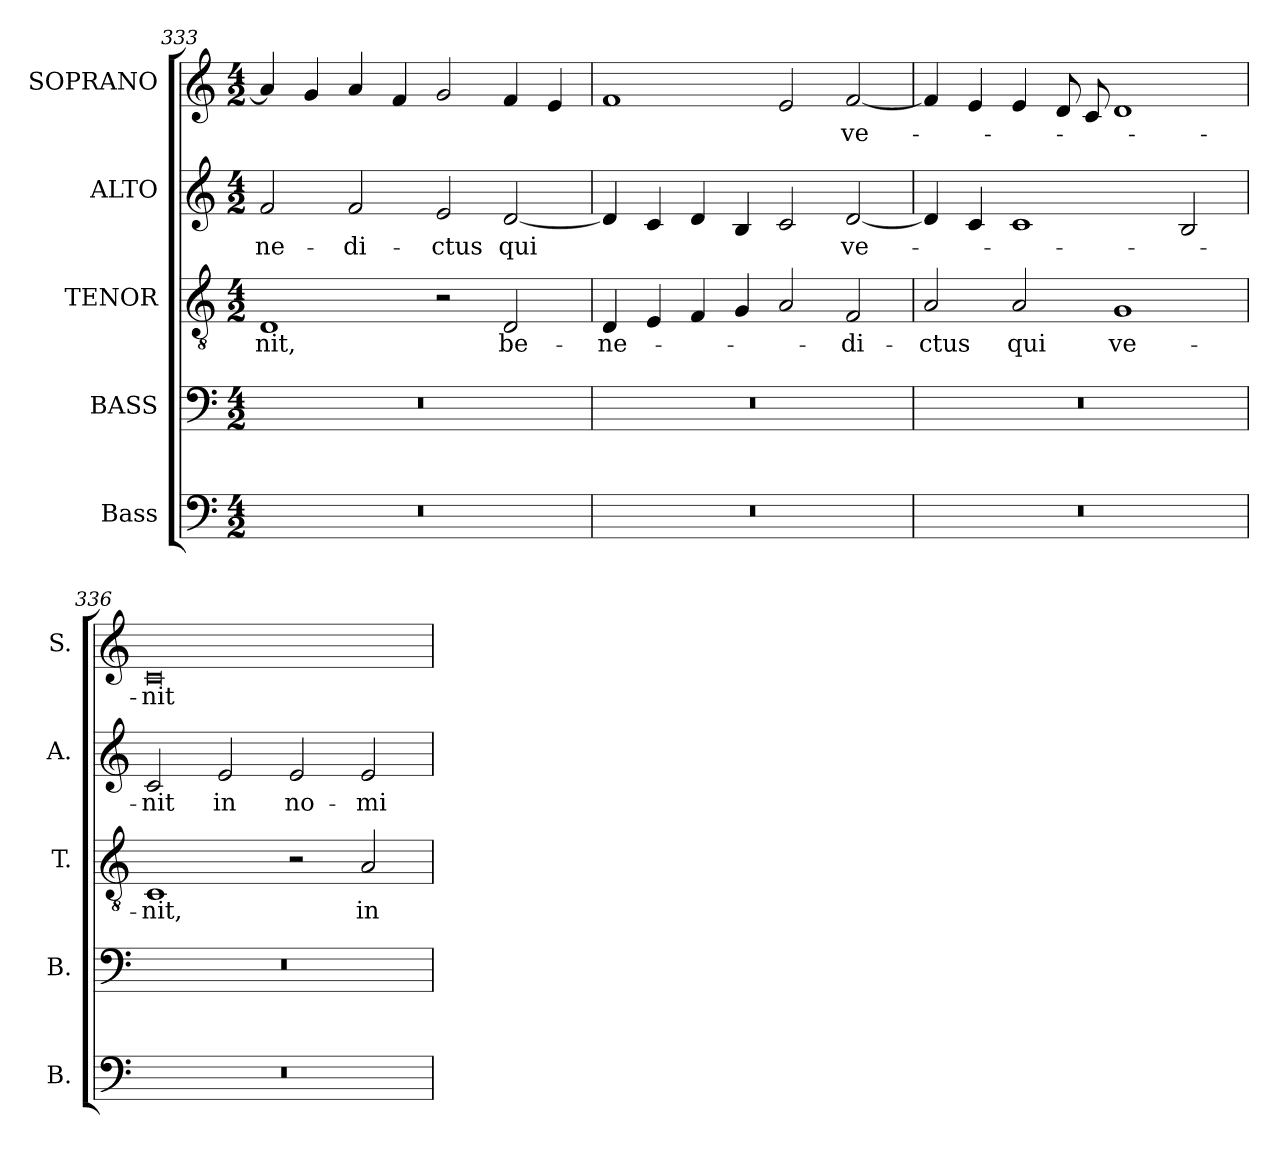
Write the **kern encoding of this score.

**kern	**kern	**kern	**text	**kern	**text	**kern	**text
*part5	*part4	*part3	*part3	*part2	*part2	*part1	*part1
*staff5	*staff4	*staff3	*staff3	*staff2	*staff2	*staff1	*staff1
*I"Bass	*I"BASS	*I"TENOR	*	*I"ALTO	*	*I"SOPRANO	*
*I'B.	*I'B.	*I'T.	*	*I'A.	*	*I'S.	*
*clefF4	*clefF4	*clefGv2	*	*clefG2	*	*clefG2	*
*	*	*ITrd7c12	*	*	*	*	*
*k[]	*k[]	*k[]	*	*k[]	*	*k[]	*
*C:	*C:	*C:	*	*C:	*	*C:	*
*M4/2	*M4/2	*M4/2	*	*M4/2	*	*M4/2	*
=333	=333	=333	=333	=333	=333	=333	=333
!LO:N:vis=1	!LO:N:vis=1	!	!	!	!	!	!
!	!	!	!LO:LY:b:color=#000000	!	!	!	!
!	!	!	!	!	!LO:LY:b:color=#000000	!	!
0r	0r	1DDi	-nit,	2fi/	-ne-	4ai/]	.
.	.	.	.	.	.	4gi/	.
!	!	!	!	!	!LO:LY:b:color=#000000	!	!
.	.	.	.	2fi/	-di-	4ai/	.
.	.	.	.	.	.	4fi/	.
!	!	!	!	!	!LO:LY:b:color=#000000	!	!
.	.	2r	.	2ei/	-ctus	2gi/	.
!	!	!	!LO:LY:b:color=#000000	!	!	!	!
!	!	!	!	!	!LO:LY:b:color=#000000	!	!
.	.	2DDi/	be-	[2di/	qui	4fi/	.
.	.	.	.	.	.	4ei/	.
!!LO:PB:g=z
=334	=334	=334	=334	=334	=334	=334	=334
!LO:N:vis=1	!LO:N:vis=1	!	!	!	!	!	!
!	!	!	!LO:LY:b:color=#000000	!	!	!	!
0r	0r	4DDi/	-ne-	4di/]	.	1fi	.
.	.	4EEi/	.	4ci/	.	.	.
.	.	4FFi/	.	4di/	.	.	.
.	.	4GGi/	.	4Bi/	.	.	.
.	.	2AAi/	.	2ci/	.	2ei/	.
!	!	!	!LO:LY:b:color=#000000	!	!	!	!
!	!	!	!	!	!LO:LY:b:color=#000000	!	!
!	!	!	!	!	!	!	!LO:LY:b:color=#000000
.	.	2FFi/	-di-	[2di/	ve-	[2fi/	ve-
=335	=335	=335	=335	=335	=335	=335	=335
!LO:N:vis=1	!LO:N:vis=1	!	!	!	!	!	!
!	!	!	!LO:LY:b:color=#000000	!	!	!	!
0r	0r	2AAi/	-ctus	4di/]	.	4fi/]	.
.	.	.	.	4ci/	.	4ei/	.
!	!	!	!LO:LY:b:color=#000000	!	!	!	!
.	.	2AAi/	qui	1ci	.	4ei/	.
.	.	.	.	.	.	8di/	.
.	.	.	.	.	.	8ci/	.
!	!	!	!LO:LY:b:color=#000000	!	!	!	!
.	.	1GGi	ve-	.	.	1di	.
.	.	.	.	2Bi/	.	.	.
=336	=336	=336	=336	=336	=336	=336	=336
!LO:N:vis=1	!LO:N:vis=1	!	!	!	!	!	!
!	!	!	!LO:LY:b:color=#000000	!	!	!	!
!	!	!	!	!	!LO:LY:b:color=#000000	!	!
!	!	!	!	!	!	!	!LO:LY:b:color=#000000
0r	0r	1CCi	-nit,	2ci/	-nit	0ci	-nit
!	!	!	!	!	!LO:LY:b:color=#000000	!	!
.	.	.	.	2ei/	in	.	.
!	!	!	!	!	!LO:LY:b:color=#000000	!	!
.	.	2r	.	2ei/	no-	.	.
!	!	!	!LO:LY:b:color=#000000	!	!	!	!
!	!	!	!	!	!LO:LY:b:color=#000000	!	!
.	.	2AAi/	in	2ei/	-mi-	.	.
=	=	=	=	=	=	=	=
*-	*-	*-	*-	*-	*-	*-	*-
